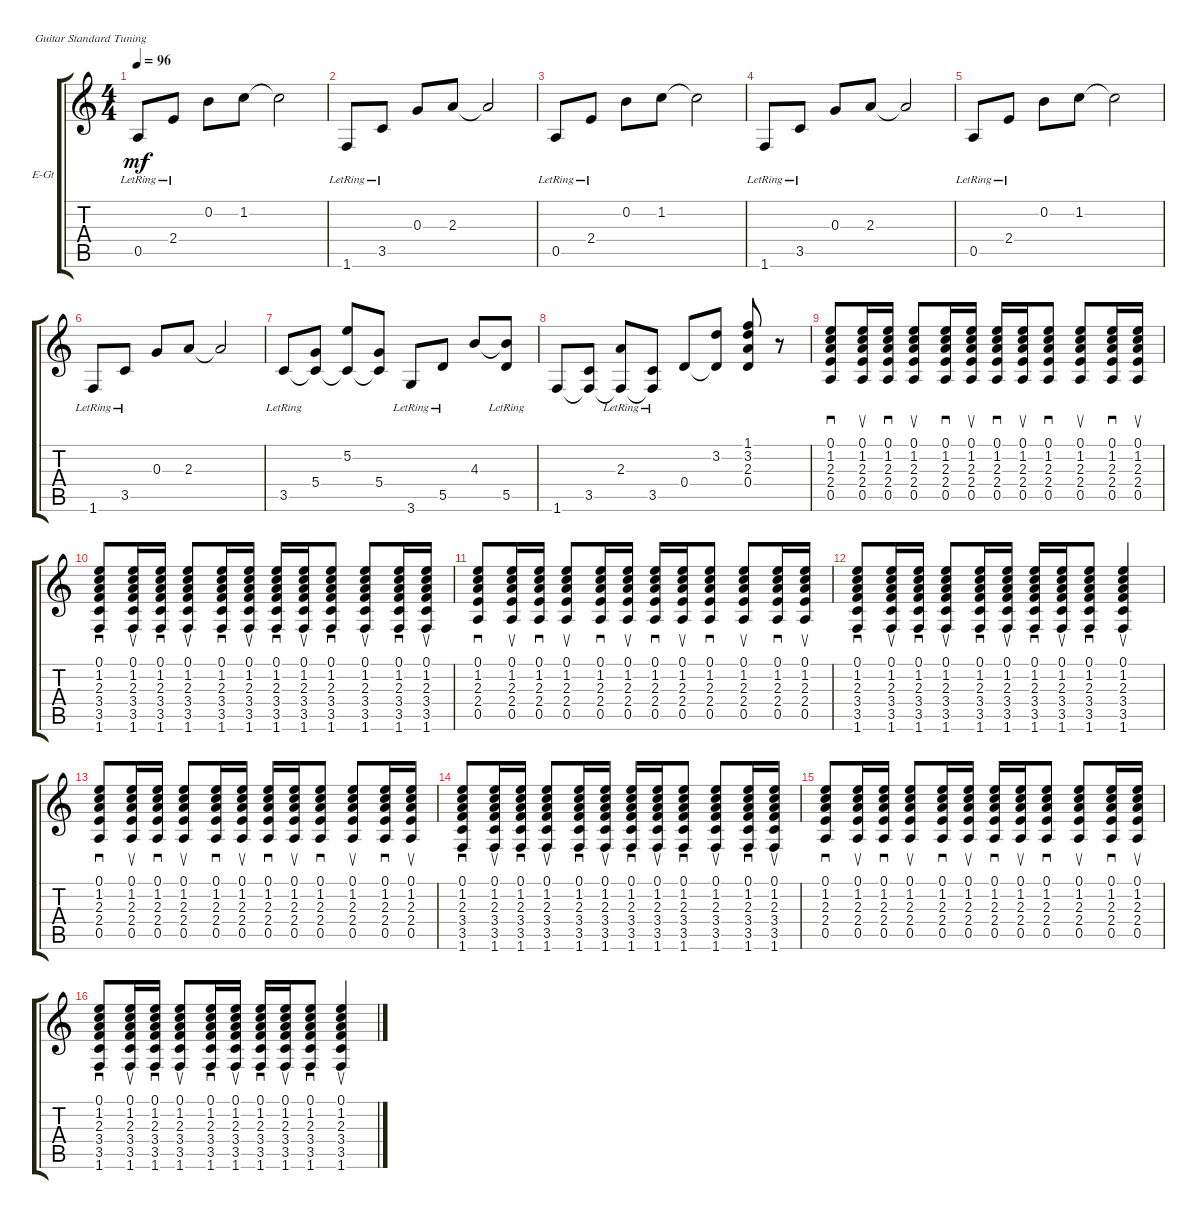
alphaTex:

\defaultSystemsLayout 4
\bracketExtendMode groupsimilarinstruments
\firstSystemTrackNameOrientation horizontal
\otherSystemsTrackNameOrientation horizontal
\track ("Guitar clean (bridge)" "E-Gt") {instrument electricguitarclean}
\staff {score tabs}
\tuning (E4 B3 G3 D3 A2 E2)
\ts (4 4)
\tempo 96
\clef g2
\ks c
0.5{lr}.8{dy mf} 2.4{lr}.8 0.2.8 1.2.8 1.2{t}.2 |
1.6{lr}.8 3.5{lr}.8 0.3.8 2.3.8 2.3{t}.2 |
0.5{lr}.8 2.4{lr}.8 0.2.8 1.2.8 1.2{t}.2 |
1.6{lr}.8 3.5{lr}.8 0.3.8 2.3.8 2.3{t}.2 |
0.5{lr}.8 2.4{lr}.8 0.2.8 1.2.8 1.2{t}.2 |
1.6{lr}.8 3.5{lr}.8 0.3.8 2.3.8 2.3{t}.2 |
3.5{lr}.8 (5.4 3.5{t}).8 (5.2 3.5{t}).8 (5.4 3.5{t}).8 3.6{lr}.8 5.5{lr}.8 4.3.8 (5.5{lr} 4.3{t}).8 |
1.6.8 (3.5 1.6{t}).8 (2.3{lr} 1.6{t}).8 (3.5{lr} 1.6{t}).8 0.4.8 (3.2 0.4{t}).8 (3.2 1.1 2.3 0.4).8 r.8 |
(0.1 1.2 2.4 2.3 0.5).8{sd} (0.1 1.2 2.4 2.3 0.5).16{su} (0.1 1.2 2.4 2.3 0.5).16{sd} (0.1 1.2 2.4 2.3 0.5).8{su} (0.1 1.2 2.4 2.3 0.5).16{sd} (0.1 1.2 2.4 2.3 0.5).16{su} (0.1 1.2 2.4 2.3 0.5).16{sd} (0.1 1.2 2.4 2.3 0.5).16{su} (0.1 1.2 2.4 2.3 0.5).8{sd} (0.1 1.2 2.4 2.3 0.5).8{su} (0.1 1.2 2.4 2.3 0.5).16{sd} (0.1 1.2 2.3 2.4 0.5).16{su} |
(0.1 1.2 3.4 2.3 3.5 1.6).8{sd} (0.1 1.2 3.4 2.3 3.5 1.6).16{su} (0.1 1.2 3.4 2.3 3.5 1.6).16{sd} (0.1 1.2 3.4 2.3 3.5 1.6).8{su} (0.1 1.2 3.4 2.3 3.5 1.6).16{sd} (0.1 1.2 3.4 2.3 3.5 1.6).16{su} (0.1 1.2 3.4 2.3 3.5 1.6).16{sd} (0.1 1.2 3.4 2.3 3.5 1.6).16{su} (0.1 1.2 3.4 2.3 3.5 1.6).8{sd} (0.1 1.2 3.4 2.3 3.5 1.6).8{su} (0.1 1.2 3.4 2.3 3.5 1.6).16{sd} (0.1 1.2 2.3 3.4 3.5 1.6).16{su} |
(0.1 1.2 2.4 2.3 0.5).8{sd} (0.1 1.2 2.4 2.3 0.5).16{su} (0.1 1.2 2.4 2.3 0.5).16{sd} (0.1 1.2 2.4 2.3 0.5).8{su} (0.1 1.2 2.4 2.3 0.5).16{sd} (0.1 1.2 2.4 2.3 0.5).16{su} (0.1 1.2 2.4 2.3 0.5).16{sd} (0.1 1.2 2.4 2.3 0.5).16{su} (0.1 1.2 2.4 2.3 0.5).8{sd} (0.1 1.2 2.4 2.3 0.5).8{su} (0.1 1.2 2.4 2.3 0.5).16{sd} (0.1 1.2 2.3 2.4 0.5).16{su} |
(0.1 1.2 3.4 2.3 3.5 1.6).8{sd} (0.1 1.2 3.4 2.3 3.5 1.6).16{su} (0.1 1.2 3.4 2.3 3.5 1.6).16{sd} (0.1 1.2 3.4 2.3 3.5 1.6).8{su} (0.1 1.2 3.4 2.3 3.5 1.6).16{sd} (0.1 1.2 3.4 2.3 3.5 1.6).16{su} (0.1 1.2 3.4 2.3 3.5 1.6).16{sd} (0.1 1.2 3.4 2.3 3.5 1.6).16{su} (0.1 1.2 3.4 2.3 3.5 1.6).8{sd} (0.1 1.2 3.4 2.3 3.5 1.6).4{su} |
(0.1 1.2 2.4 2.3 0.5).8{sd} (0.1 1.2 2.4 2.3 0.5).16{su} (0.1 1.2 2.4 2.3 0.5).16{sd} (0.1 1.2 2.4 2.3 0.5).8{su} (0.1 1.2 2.4 2.3 0.5).16{sd} (0.1 1.2 2.4 2.3 0.5).16{su} (0.1 1.2 2.4 2.3 0.5).16{sd} (0.1 1.2 2.4 2.3 0.5).16{su} (0.1 1.2 2.4 2.3 0.5).8{sd} (0.1 1.2 2.4 2.3 0.5).8{su} (0.1 1.2 2.4 2.3 0.5).16{sd} (0.1 1.2 2.3 2.4 0.5).16{su} |
(0.1 1.2 3.4 2.3 3.5 1.6).8{sd} (0.1 1.2 3.4 2.3 3.5 1.6).16{su} (0.1 1.2 3.4 2.3 3.5 1.6).16{sd} (0.1 1.2 3.4 2.3 3.5 1.6).8{su} (0.1 1.2 3.4 2.3 3.5 1.6).16{sd} (0.1 1.2 3.4 2.3 3.5 1.6).16{su} (0.1 1.2 3.4 2.3 3.5 1.6).16{sd} (0.1 1.2 3.4 2.3 3.5 1.6).16{su} (0.1 1.2 3.4 2.3 3.5 1.6).8{sd} (0.1 1.2 3.4 2.3 3.5 1.6).8{su} (0.1 1.2 3.4 2.3 3.5 1.6).16{sd} (0.1 1.2 2.3 3.4 3.5 1.6).16{su} |
(0.1 1.2 2.4 2.3 0.5).8{sd} (0.1 1.2 2.4 2.3 0.5).16{su} (0.1 1.2 2.4 2.3 0.5).16{sd} (0.1 1.2 2.4 2.3 0.5).8{su} (0.1 1.2 2.4 2.3 0.5).16{sd} (0.1 1.2 2.4 2.3 0.5).16{su} (0.1 1.2 2.4 2.3 0.5).16{sd} (0.1 1.2 2.4 2.3 0.5).16{su} (0.1 1.2 2.4 2.3 0.5).8{sd} (0.1 1.2 2.4 2.3 0.5).8{su} (0.1 1.2 2.4 2.3 0.5).16{sd} (0.1 1.2 2.3 2.4 0.5).16{su} |
(0.1 1.2 3.4 2.3 3.5 1.6).8{sd} (0.1 1.2 3.4 2.3 3.5 1.6).16{su} (0.1 1.2 3.4 2.3 3.5 1.6).16{sd} (0.1 1.2 3.4 2.3 3.5 1.6).8{su} (0.1 1.2 3.4 2.3 3.5 1.6).16{sd} (0.1 1.2 3.4 2.3 3.5 1.6).16{su} (0.1 1.2 3.4 2.3 3.5 1.6).16{sd} (0.1 1.2 3.4 2.3 3.5 1.6).16{su} (0.1 1.2 3.4 2.3 3.5 1.6).8{sd} (0.1 1.2 3.4 2.3 3.5 1.6).4{su}
